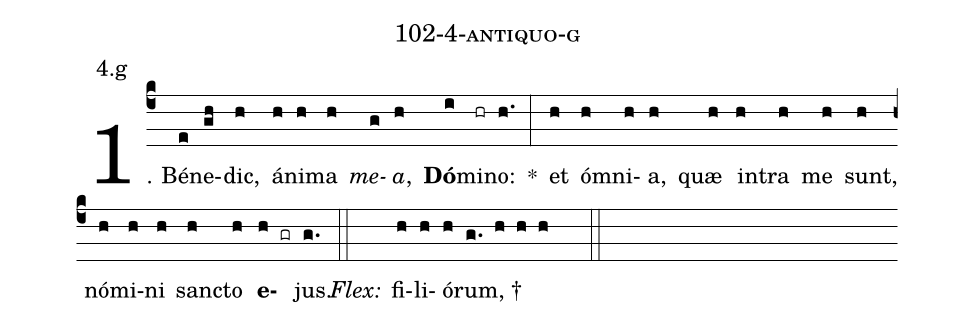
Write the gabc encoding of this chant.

name: 102-4-antiquo-g;
annotation: 4.g;
%%
(c4)1. Bé(e)ne(gh)dic,(h) á(h)ni(h)ma(h) <i>me</i>(g)<i>a</i>,(h) <b>Dó</b>(i)mi(hr)no:(h.) *(:) et(h) óm(h)ni(h)a,(h) quæ(h) in(h)tra(h) me(h) sunt,(h) nó(h)mi(h)ni(h) sanc(h)to(h) <b>e</b>(h gr)jus.(g.) (::)
<i>Flex:</i>()  fi(h)li(h)ó(h)rum, †(g. h h h  ::)
